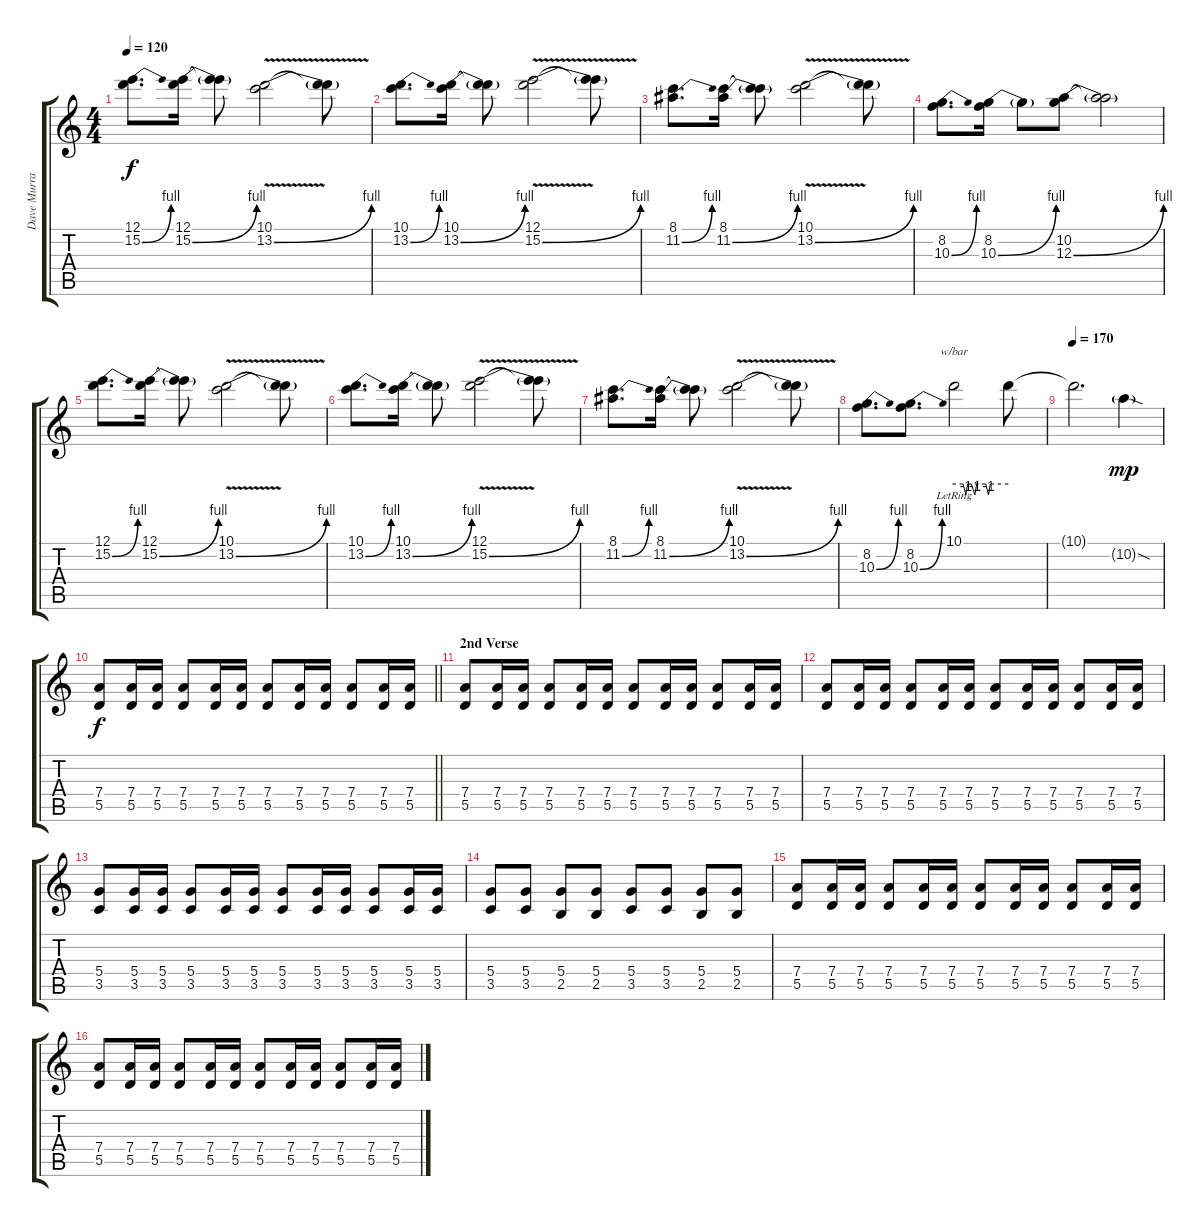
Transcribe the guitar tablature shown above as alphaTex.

\track ("Dave Murray" "Dave Murra") {instrument overdrivenguitar}
\staff {score tabs}
\tuning (E4 B3 G3 D3 A2 E2) {hide}
\ts (4 4)
\tempo 120
\clef g2
\ks c
(12.1 15.2{be (bend 0 0 60 4)}).8{d dy f} (12.1 15.2{be (bend 0 0 60 4)}).16 (12.1{t} 15.2{t}).8 (10.1 13.2{be (bend 0 0 60 4) v}).2 (10.1{t} 13.2{t}).8 |
(10.1 13.2{be (bend 0 0 60 4)}).8{d} (10.1 13.2{be (bend 0 0 60 4)}).16 (10.1{t} 13.2{t}).8 (12.1 15.2{be (bend 0 0 60 4) v}).2 (12.1{t} 15.2{t}).8 |
(8.1 11.2{be (bend 0 0 60 4)}).8{d} (8.1 11.2{be (bend 0 0 60 4)}).16 (8.1{t} 11.2{t}).8 (10.1 13.2{be (bend 0 0 60 4) v}).2 (10.1{t} 13.2{t}).8 |
(8.2 10.3{be (bend 0 0 60 4)}).8{d} (8.2 10.3{be (bend 0 0 60 4)}).16 10.3{t}.8 (10.2 12.3{be (bend 0 0 60 4)}).8 (10.2{t} 12.3{t}).2 |
(12.1 15.2{be (bend 0 0 60 4)}).8{d} (12.1 15.2{be (bend 0 0 60 4)}).16 (12.1{t} 15.2{t}).8 (10.1 13.2{be (bend 0 0 60 4) v}).2 (10.1{t} 13.2{t}).8 |
(10.1 13.2{be (bend 0 0 60 4)}).8{d} (10.1 13.2{be (bend 0 0 60 4)}).16 (10.1{t} 13.2{t}).8 (12.1 15.2{be (bend 0 0 60 4) v}).2 (12.1{t} 15.2{t}).8 |
(8.1 11.2{be (bend 0 0 60 4)}).8{d} (8.1 11.2{be (bend 0 0 60 4)}).16 (8.1{t} 11.2{t}).8 (10.1 13.2{be (bend 0 0 60 4) v}).2 (10.1{t} 13.2{t}).8 |
(8.2 10.3{be (bend 0 0 60 4)}).8{d} (8.2 10.3{be (bend 0 0 60 4)}).8{d} 10.1{lr}.2{tbe (custom default 0 0 10 0 13 -4 15 0 19 0 23 -4 25 0 35 0 38 -4 40 0 60 0)} 10.1{t}.8 |
\tempo 170
10.1{t}.2{d} 10.2{sod g}.4{dy mp} |
\barLineRight lightlight
(7.4 5.5).8{dy f} (7.4 5.5).16 (7.4 5.5).16 (7.4 5.5).8 (7.4 5.5).16 (7.4 5.5).16 (7.4 5.5).8 (7.4 5.5).16 (7.4 5.5).16 (7.4 5.5).8 (7.4 5.5).16 (7.4 5.5).16 |
\section ("" "2nd Verse")
(7.4 5.5).8 (7.4 5.5).16 (7.4 5.5).16 (7.4 5.5).8 (7.4 5.5).16 (7.4 5.5).16 (7.4 5.5).8 (7.4 5.5).16 (7.4 5.5).16 (7.4 5.5).8 (7.4 5.5).16 (7.4 5.5).16 |
(7.4 5.5).8 (7.4 5.5).16 (7.4 5.5).16 (7.4 5.5).8 (7.4 5.5).16 (7.4 5.5).16 (7.4 5.5).8 (7.4 5.5).16 (7.4 5.5).16 (7.4 5.5).8 (7.4 5.5).16 (7.4 5.5).16 |
(5.4 3.5).8 (5.4 3.5).16 (5.4 3.5).16 (5.4 3.5).8 (5.4 3.5).16 (5.4 3.5).16 (5.4 3.5).8 (5.4 3.5).16 (5.4 3.5).16 (5.4 3.5).8 (5.4 3.5).16 (5.4 3.5).16 |
(5.4 3.5).8 (5.4 3.5).8 (5.4 2.5).8 (5.4 2.5).8 (5.4 3.5).8 (5.4 3.5).8 (5.4 2.5).8 (5.4 2.5).8 |
(7.4 5.5).8 (7.4 5.5).16 (7.4 5.5).16 (7.4 5.5).8 (7.4 5.5).16 (7.4 5.5).16 (7.4 5.5).8 (7.4 5.5).16 (7.4 5.5).16 (7.4 5.5).8 (7.4 5.5).16 (7.4 5.5).16 |
(7.4 5.5).8 (7.4 5.5).16 (7.4 5.5).16 (7.4 5.5).8 (7.4 5.5).16 (7.4 5.5).16 (7.4 5.5).8 (7.4 5.5).16 (7.4 5.5).16 (7.4 5.5).8 (7.4 5.5).16 (7.4 5.5).16
